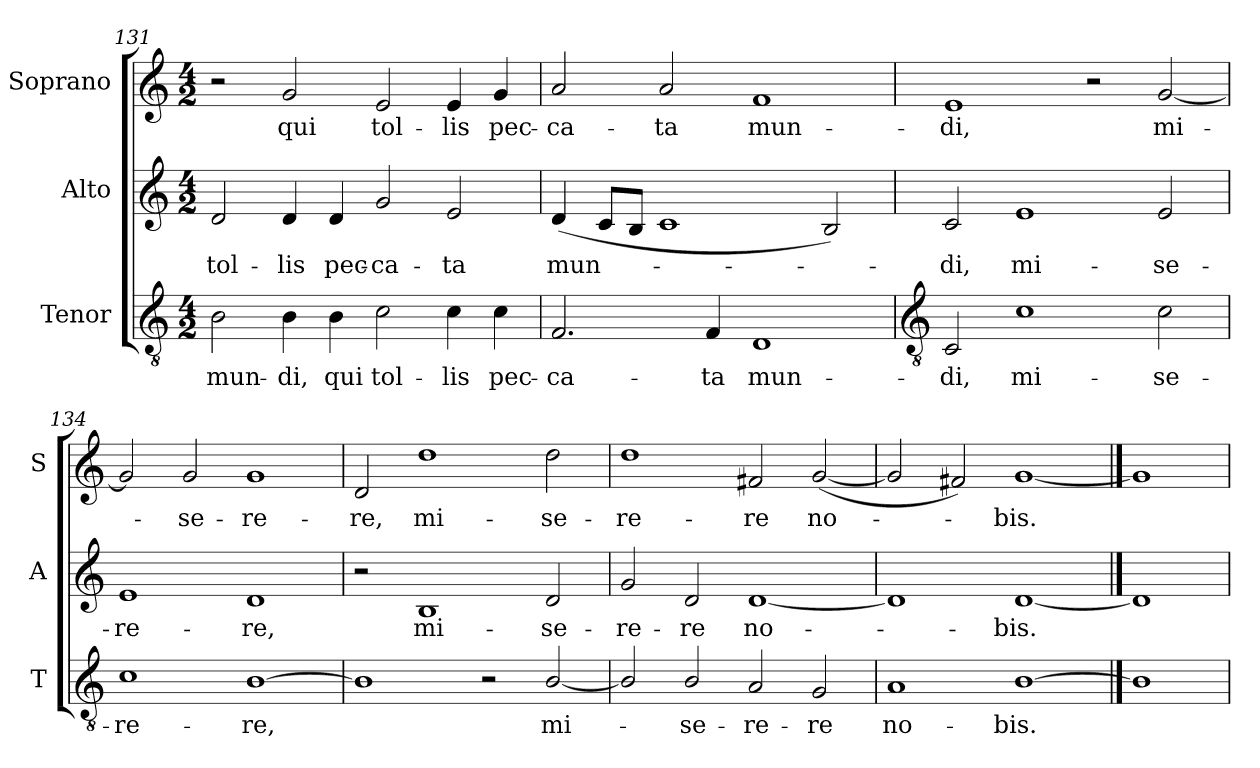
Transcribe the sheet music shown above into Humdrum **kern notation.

**kern	**text	**kern	**text	**kern	**text
*part3	*part3	*part2	*part2	*part1	*part1
*staff3	*staff3	*staff2	*staff2	*staff1	*staff1
*I"Tenor	*	*I"Alto	*	*I"Soprano	*
*I'T	*	*I'A	*	*I'S	*
*clefGv2	*	*clefG2	*	*clefG2	*
*k[]	*	*k[]	*	*k[]	*
*C:	*	*C:	*	*C:	*
*M4/2	*	*M4/2	*	*M4/2	*
=131	=131	=131	=131	=131	=131
!	!LO:LY:b	!	!LO:LY:b	!	!
2B	mun-	2d	tol-	2r	.
!	!LO:LY:b	!	!LO:LY:b	!	!LO:LY:b
4B	-di,	4d	-lis	2g	qui
!	!LO:LY:b	!	!LO:LY:b	!	!
4B	qui	4d	pec-	.	.
!	!LO:LY:b	!	!LO:LY:b	!	!LO:LY:b
2c	tol-	2g	-ca-	2e	tol-
!	!LO:LY:b	!	!LO:LY:b	!	!LO:LY:b
4c	-lis	2e	-ta	4e	-lis
!	!LO:LY:b	!	!	!	!LO:LY:b
4c	pec-	.	.	4g	pec-
=132	=132	=132	=132	=132	=132
!	!LO:LY:b	!	!LO:LY:b	!	!LO:LY:b
2.F	-ca-	(<4d	mun-	2a	-ca-
.	.	8cL	.	.	.
.	.	8BJ	.	.	.
!	!	!	!	!	!LO:LY:b
.	.	1c	.	2a	-ta
!	!LO:LY:b	!	!	!	!
4F	-ta	.	.	.	.
!	!LO:LY:b	!	!	!	!LO:LY:b
1D	mun-	.	.	1f	mun-
.	.	2B)	.	.	.
!!LO:LB:g=z
=133	=133	=133	=133	=133	=133
*clefGv2	*	*	*	*	*
!	!LO:LY:b	!	!LO:LY:b	!	!LO:LY:b
2C	-di,	2c	di,	1e	-di,
!	!LO:LY:b	!	!LO:LY:b	!	!
1c	mi-	1e	mi-	.	.
.	.	.	.	2r	.
!	!LO:LY:b	!	!LO:LY:b	!	!LO:LY:b
2c	-se-	2e	-se-	[2g	mi-
=134	=134	=134	=134	=134	=134
!	!LO:LY:b	!	!LO:LY:b	!	!
1c	-re-	1e	-re-	2g]	.
!	!	!	!	!	!LO:LY:b
.	.	.	.	2g	se-
!	!LO:LY:b	!	!LO:LY:b	!	!LO:LY:b
[1B	-re,	1d	-re,	1g	-re-
=135	=135	=135	=135	=135	=135
!	!	!	!	!	!LO:LY:b
1B]	.	2r	.	2d	-re,
!	!	!	!LO:LY:b	!	!LO:LY:b
.	.	1B	mi-	1dd	mi-
2r	.	.	.	.	.
!	!LO:LY:b	!	!LO:LY:b	!	!LO:LY:b
[2B/	mi-	2d	-se-	2dd	-se-
=136	=136	=136	=136	=136	=136
!	!	!	!LO:LY:b	!	!LO:LY:b
2B/]	.	2g	-re-	1dd	-re-
!	!LO:LY:b	!	!LO:LY:b	!	!
2B/	se-	2d	-re	.	.
!	!LO:LY:b	!	!LO:LY:b	!	!LO:LY:b
2A	-re-	[1d	no-	2f#X	-re
!	!LO:LY:b	!	!	!	!LO:LY:b
2G	-re	.	.	(<[2g	no-
=137	=137	=137	=137	=137	=137
!	!LO:LY:b	!	!	!	!
1A	no-	1d]	.	2g]	.
.	.	.	.	2f#X)	.
!	!LO:LY:b	!	!LO:LY:b	!	!LO:LY:b
[1B	-bis.	[1d	bis.	[1g	bis.
==138	==138	==138	==138	==138	==138
1B]	.	1d]	.	1g]	.
=	=	=	=	=	=
*-	*-	*-	*-	*-	*-
